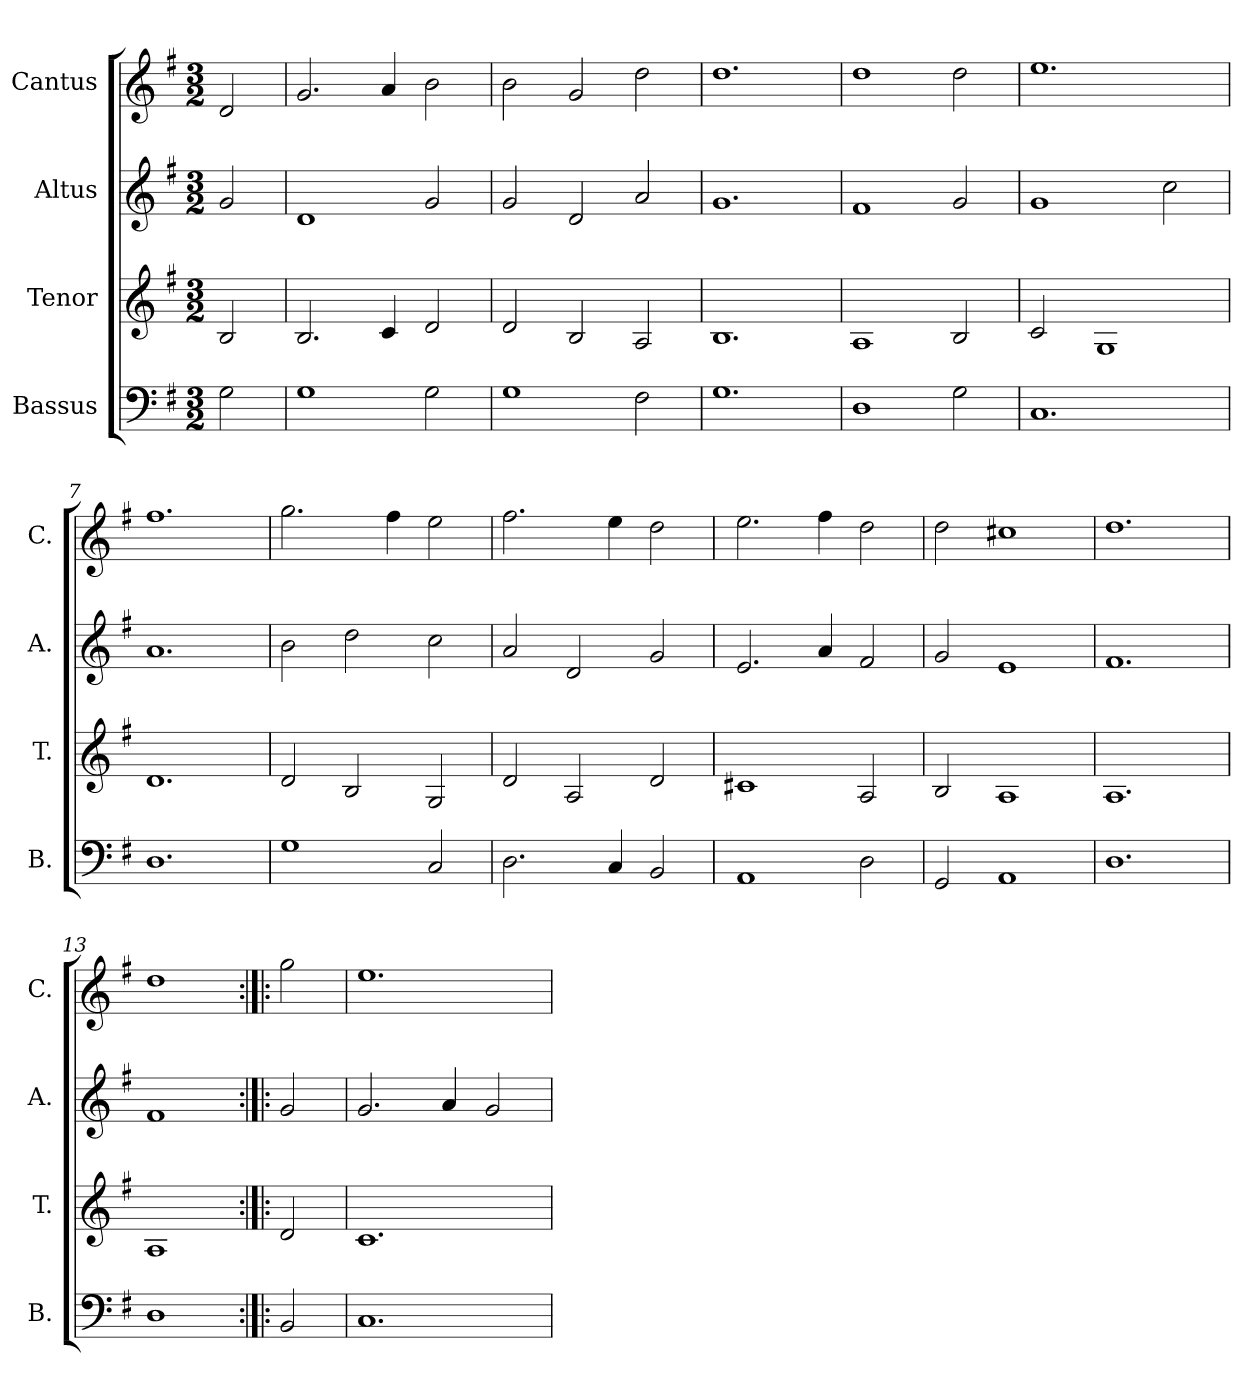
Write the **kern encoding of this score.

**kern	**kern	**kern	**kern
*part4	*part3	*part2	*part1
*staff4	*staff3	*staff2	*staff1
*I"Bassus	*I"Tenor	*I"Altus	*I"Cantus
*I'B.	*I'T.	*I'A.	*I'C.
*clefF4	*clefG2	*clefG2	*clefG2
*k[f#]	*k[f#]	*k[f#]	*k[f#]
*G:	*G:	*G:	*G:
*M3/2	*M3/2	*M3/2	*M3/2
=1	=1	=1	=1
2G\	2B/	2g/	2d/
=2	=2	=2	=2
1G\	2.B/	1d/	2.g/
.	4c/	.	4a/
2G\	2d/	2g/	2b\
=3	=3	=3	=3
1G\	2d/	2g/	2b\
.	2B/	2d/	2g/
2F#\	2A/	2a/	2dd\
=4	=4	=4	=4
1.G\	1.B/	1.g/	1.dd\
=5	=5	=5	=5
1D\	1A/	1f#/	1dd\
2G\	2B/	2g/	2dd\
=6	=6	=6	=6
1.C/	2c/	1g/	1.ee\
.	1G/	.	.
.	.	2cc\	.
=7	=7	=7	=7
1.D\	1.d/	1.a/	1.ff#\
=8	=8	=8	=8
1G\	2d/	2b\	2.gg\
.	2B/	2dd\	.
.	.	.	4ff#\
2C/	2G/	2cc\	2ee\
=9	=9	=9	=9
2.D\	2d/	2a/	2.ff#\
.	2A/	2d/	.
4C/	.	.	4ee\
2BB/	2d/	2g/	2dd\
=10	=10	=10	=10
1AA/	1c#X/	2.e/	2.ee\
.	.	4a/	4ff#\
2D\	2A/	2f#/	2dd\
=11	=11	=11	=11
2GG/	2B/	2g/	2dd\
1AA/	1A/	1e/	1cc#X\
!!LO:LB:g=z
=12	=12	=12	=12
1.D\	1.A/	1.f#/	1.dd\
=13	=13	=13	=13
1D\	1A/	1f#/	1dd\
=14:|!|:	=14:|!|:	=14:|!|:	=14:|!|:
2BB/	2d/	2g/	2gg\
=15	=15	=15	=15
1.C/	1.c/	2.g/	1.ee\
.	.	4a/	.
.	.	2g/	.
=	=	=	=
*-	*-	*-	*-
